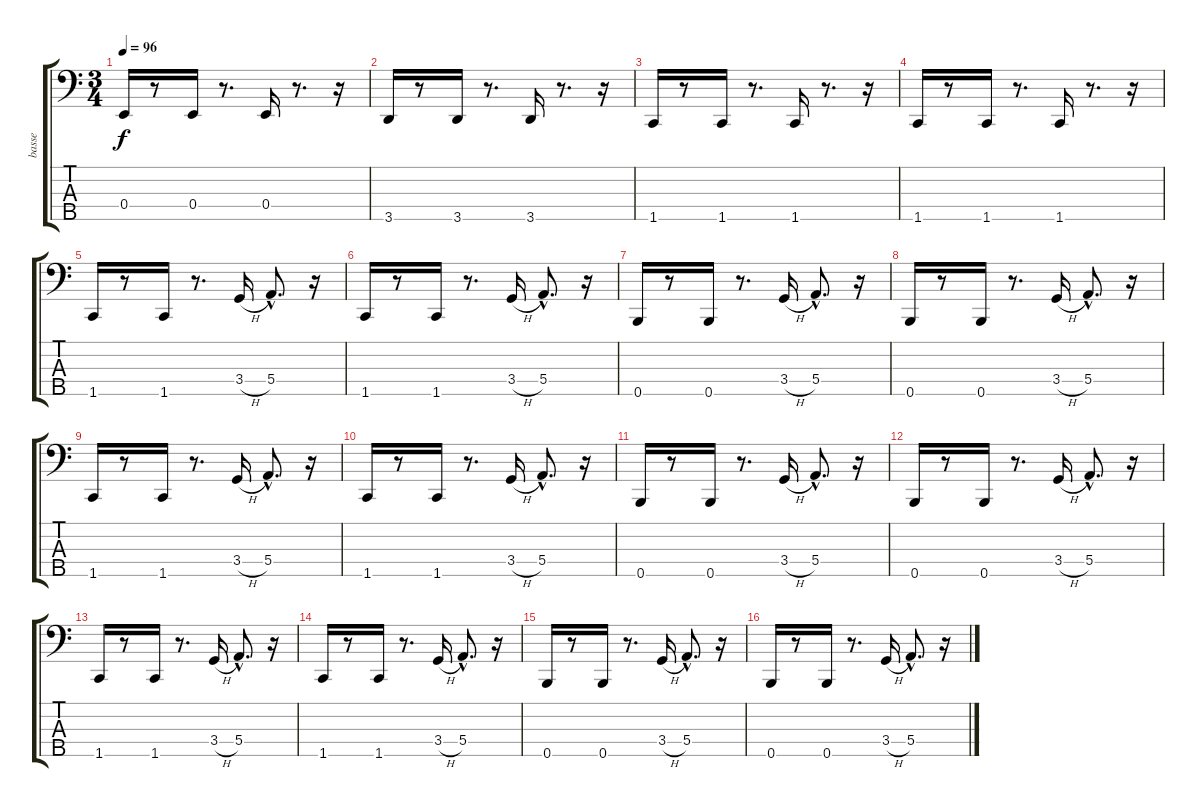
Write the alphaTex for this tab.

\track ("basse" "basse") {instrument electricbasspick}
\staff {score tabs}
\tuning (G2 D2 A1 E1 B0) {hide}
\ts (3 4)
\tempo 96
\clef f4
\ks c
0.4.16{dy f} r.8 0.4.16 r.8{d} 0.4.16 r.8{d} r.16 |
3.5.16 r.8 3.5.16 r.8{d} 3.5.16 r.8{d} r.16 |
1.5.16 r.8 1.5.16 r.8{d} 1.5.16 r.8{d} r.16 |
1.5.16 r.8 1.5.16 r.8{d} 1.5.16 r.8{d} r.16 |
1.5.16 r.8 1.5.16 r.8{d} 3.4{h}.16 5.4{hac}.8{d} r.16 |
1.5.16 r.8 1.5.16 r.8{d} 3.4{h}.16 5.4{hac}.8{d} r.16 |
0.5.16 r.8 0.5.16 r.8{d} 3.4{h}.16 5.4{hac}.8{d} r.16 |
0.5.16 r.8 0.5.16 r.8{d} 3.4{h}.16 5.4{hac}.8{d} r.16 |
1.5.16 r.8 1.5.16 r.8{d} 3.4{h}.16 5.4{hac}.8{d} r.16 |
1.5.16 r.8 1.5.16 r.8{d} 3.4{h}.16 5.4{hac}.8{d} r.16 |
0.5.16 r.8 0.5.16 r.8{d} 3.4{h}.16 5.4{hac}.8{d} r.16 |
0.5.16 r.8 0.5.16 r.8{d} 3.4{h}.16 5.4{hac}.8{d} r.16 |
1.5.16 r.8 1.5.16 r.8{d} 3.4{h}.16 5.4{hac}.8{d} r.16 |
1.5.16 r.8 1.5.16 r.8{d} 3.4{h}.16 5.4{hac}.8{d} r.16 |
0.5.16 r.8 0.5.16 r.8{d} 3.4{h}.16 5.4{hac}.8{d} r.16 |
0.5.16 r.8 0.5.16 r.8{d} 3.4{h}.16 5.4{hac}.8{d} r.16
